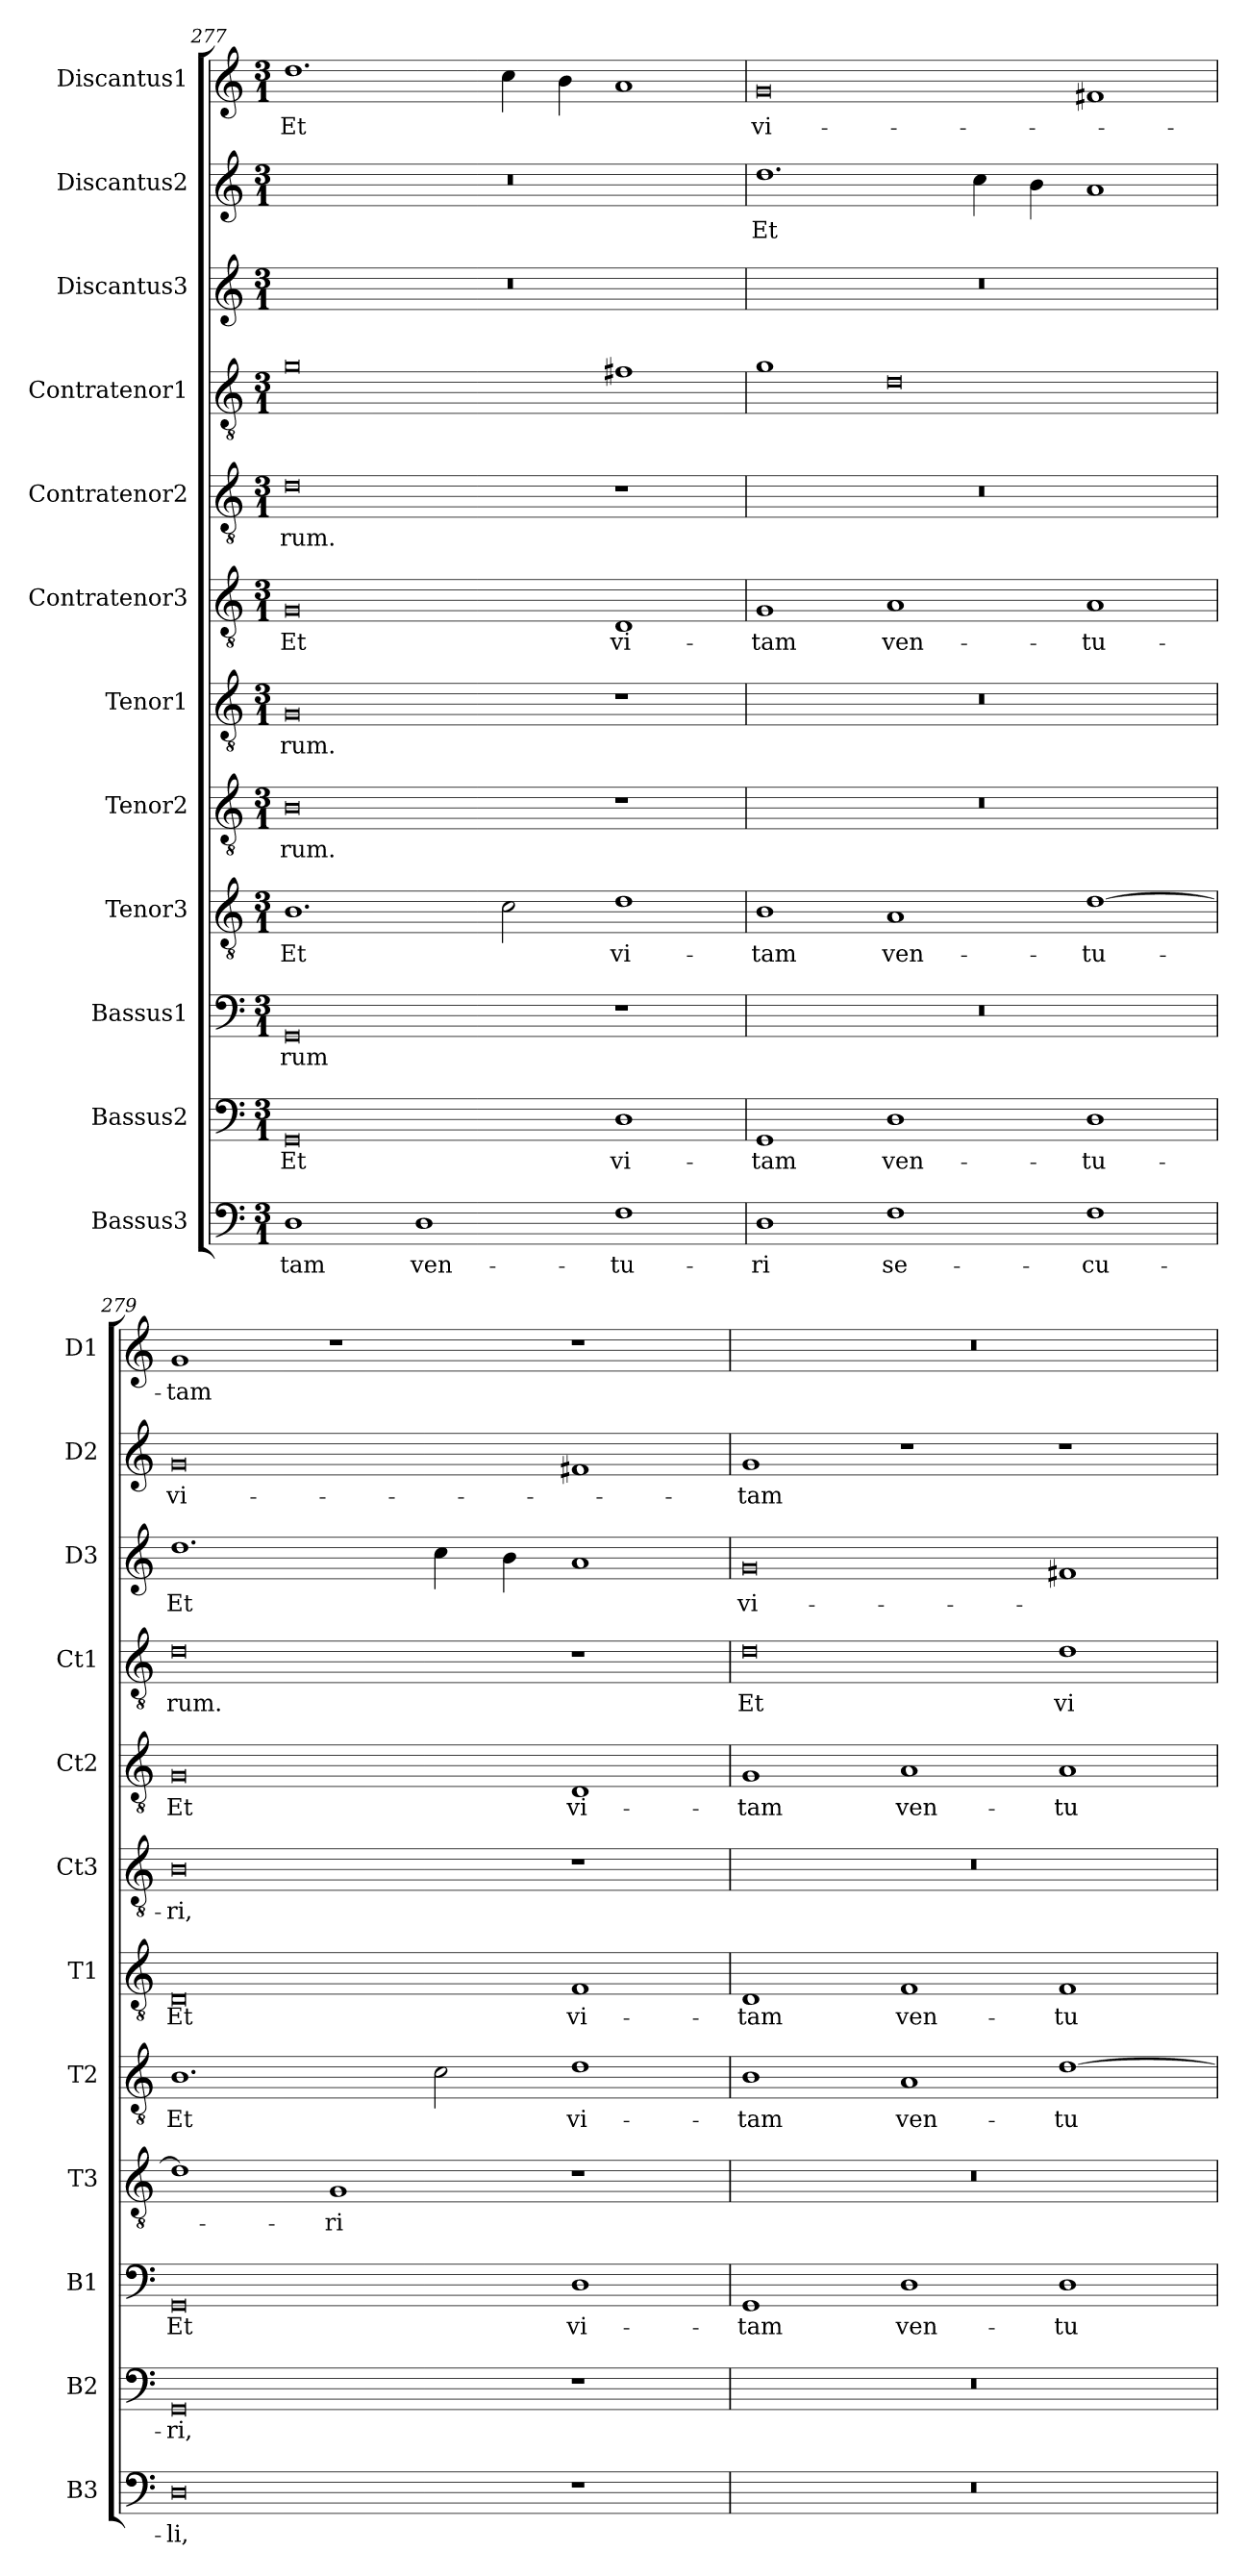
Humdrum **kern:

**kern	**text	**kern	**text	**kern	**text	**kern	**text	**kern	**text	**kern	**text	**kern	**text	**kern	**text	**kern	**text	**kern	**text	**kern	**text	**kern	**text
*part12	*part12	*part11	*part11	*part10	*part10	*part9	*part9	*part8	*part8	*part7	*part7	*part6	*part6	*part5	*part5	*part4	*part4	*part3	*part3	*part2	*part2	*part1	*part1
*staff12	*staff12	*staff11	*staff11	*staff10	*staff10	*staff9	*staff9	*staff8	*staff8	*staff7	*staff7	*staff6	*staff6	*staff5	*staff5	*staff4	*staff4	*staff3	*staff3	*staff2	*staff2	*staff1	*staff1
*I"Bassus3	*	*I"Bassus2	*	*I"Bassus1	*	*I"Tenor3	*	*I"Tenor2	*	*I"Tenor1	*	*I"Contratenor3	*	*I"Contratenor2	*	*I"Contratenor1	*	*I"Discantus3	*	*I"Discantus2	*	*I"Discantus1	*
*I'B3	*	*I'B2	*	*I'B1	*	*I'T3	*	*I'T2	*	*I'T1	*	*I'Ct3	*	*I'Ct2	*	*I'Ct1	*	*I'D3	*	*I'D2	*	*I'D1	*
*clefF4	*	*clefF4	*	*clefF4	*	*clefGv2	*	*clefGv2	*	*clefGv2	*	*clefGv2	*	*clefGv2	*	*clefGv2	*	*clefG2	*	*clefG2	*	*clefG2	*
*k[]	*	*k[]	*	*k[]	*	*k[]	*	*k[]	*	*k[]	*	*k[]	*	*k[]	*	*k[]	*	*k[]	*	*k[]	*	*k[]	*
*M3/1	*	*M3/1	*	*M3/1	*	*M3/1	*	*M3/1	*	*M3/1	*	*M3/1	*	*M3/1	*	*M3/1	*	*M3/1	*	*M3/1	*	*M3/1	*
=277	=277	=277	=277	=277	=277	=277	=277	=277	=277	=277	=277	=277	=277	=277	=277	=277	=277	=277	=277	=277	=277	=277	=277
1D	-tam	0GG	Et	0GG	-rum	1.B	Et	0B	-rum.	0G	-rum.	0G	Et	0d	-rum.	0g	.	0.r	.	0.r	.	1.dd	Et
1D	ven-	.	.	.	.	.	.	.	.	.	.	.	.	.	.	.	.	.	.	.	.	.	.
.	.	.	.	.	.	2c	.	.	.	.	.	.	.	.	.	.	.	.	.	.	.	4cc	.
.	.	.	.	.	.	.	.	.	.	.	.	.	.	.	.	.	.	.	.	.	.	4b	.
1F	-tu-	1D	vi-	1r	.	1d	vi-	1r	.	1r	.	1D	vi-	1r	.	1f#X	.	.	.	.	.	1a	.
=278	=278	=278	=278	=278	=278	=278	=278	=278	=278	=278	=278	=278	=278	=278	=278	=278	=278	=278	=278	=278	=278	=278	=278
1D	-ri	1GG	-tam	0.r	.	1B	-tam	0.r	.	0.r	.	1G	-tam	0.r	.	1g	.	0.r	.	1.dd	Et	0g	vi-
1F	se-	1D	ven-	.	.	1A	ven-	.	.	.	.	1A	ven-	.	.	0d	.	.	.	.	.	.	.
.	.	.	.	.	.	.	.	.	.	.	.	.	.	.	.	.	.	.	.	4cc	.	.	.
.	.	.	.	.	.	.	.	.	.	.	.	.	.	.	.	.	.	.	.	4b	.	.	.
1F	-cu-	1D	-tu-	.	.	[1d	-tu-	.	.	.	.	1A	-tu-	.	.	.	.	.	.	1a	.	1f#X	.
=279	=279	=279	=279	=279	=279	=279	=279	=279	=279	=279	=279	=279	=279	=279	=279	=279	=279	=279	=279	=279	=279	=279	=279
0D	-li,	0GG	-ri,	0GG	Et	1d]	.	1.B	Et	0D	Et	0B	-ri,	0G	Et	0d	-rum.	1.dd	Et	0g	vi-	1g	-tam
.	.	.	.	.	.	1G	-ri	.	.	.	.	.	.	.	.	.	.	.	.	.	.	1r	.
.	.	.	.	.	.	.	.	2c	.	.	.	.	.	.	.	.	.	4cc	.	.	.	.	.
.	.	.	.	.	.	.	.	.	.	.	.	.	.	.	.	.	.	4b	.	.	.	.	.
1r	.	1r	.	1D	vi-	1r	.	1d	vi-	1F	vi-	1r	.	1D	vi-	1r	.	1a	.	1f#X	.	1r	.
=280	=280	=280	=280	=280	=280	=280	=280	=280	=280	=280	=280	=280	=280	=280	=280	=280	=280	=280	=280	=280	=280	=280	=280
0.r	.	0.r	.	1GG	-tam	0.r	.	1B	-tam	1D	-tam	0.r	.	1G	-tam	0d	Et	0g	vi-	1g	-tam	0.r	.
.	.	.	.	1D	ven-	.	.	1A	ven-	1F	ven-	.	.	1A	ven-	.	.	.	.	1r	.	.	.
.	.	.	.	1D	-tu-	.	.	[1d	-tu-	1F	-tu-	.	.	1A	-tu-	1d	vi-	1f#X	.	1r	.	.	.
=	=	=	=	=	=	=	=	=	=	=	=	=	=	=	=	=	=	=	=	=	=	=	=
*-	*-	*-	*-	*-	*-	*-	*-	*-	*-	*-	*-	*-	*-	*-	*-	*-	*-	*-	*-	*-	*-	*-	*-
